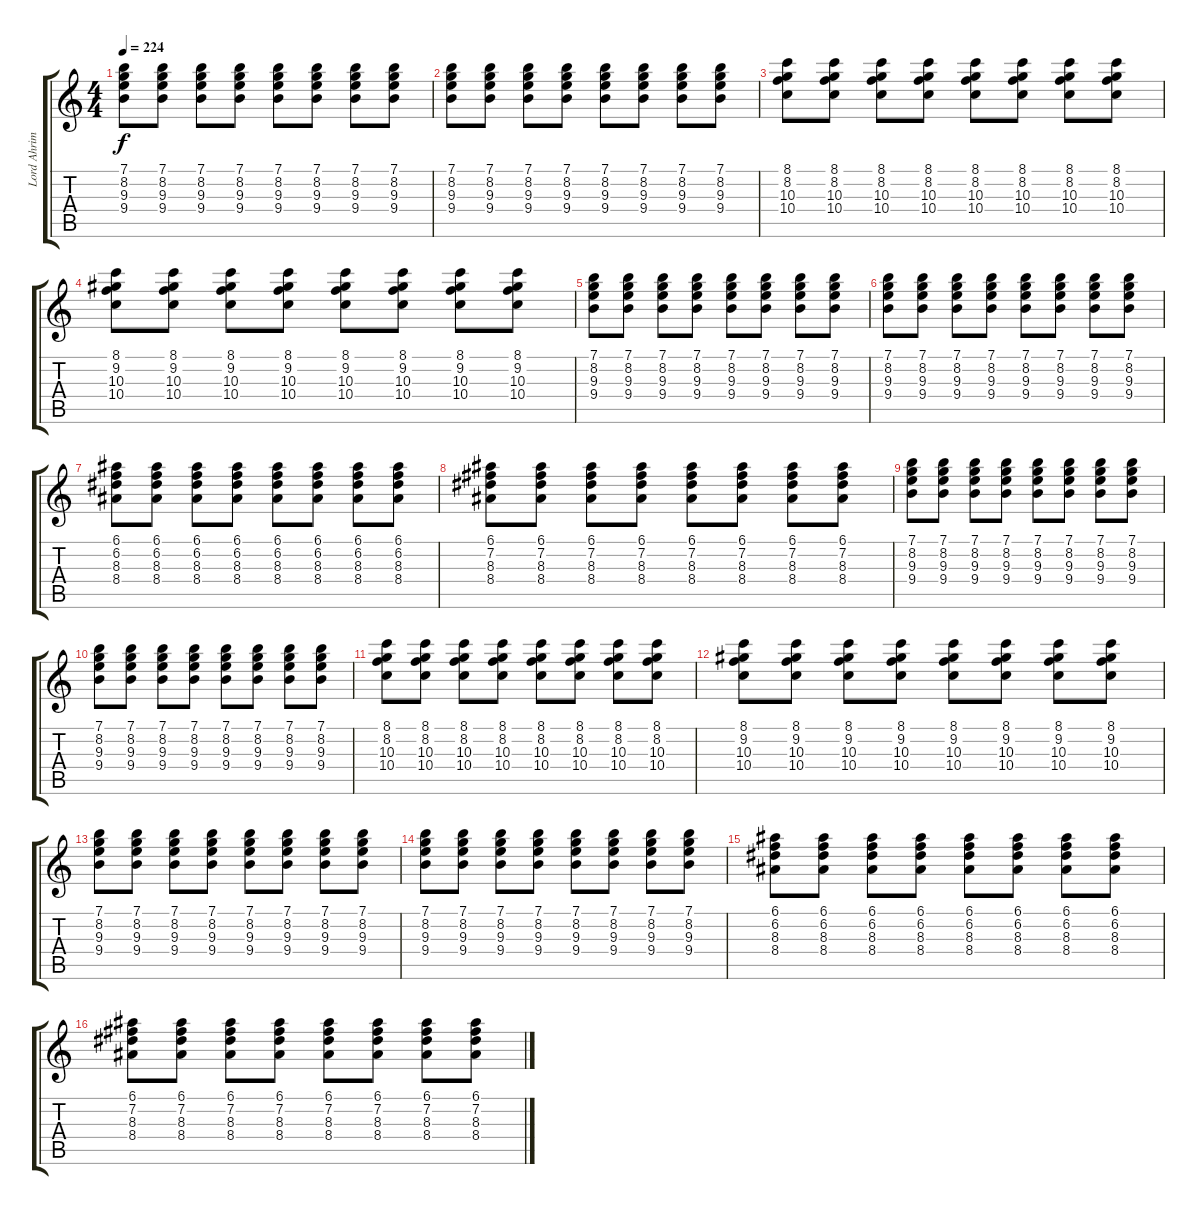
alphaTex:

\track ("Lord Ahriman" "Lord Ahrim") {instrument overdrivenguitar}
\staff {score tabs}
\tuning (E4 B3 G3 D3 A2 E2) {hide}
\ts (4 4)
\tempo 224
\clef g2
\ks c
(7.1 8.2 9.3 9.4).8{dy f} (7.1 8.2 9.3 9.4).8 (7.1 8.2 9.3 9.4).8 (7.1 8.2 9.3 9.4).8 (7.1 8.2 9.3 9.4).8 (7.1 8.2 9.3 9.4).8 (7.1 8.2 9.3 9.4).8 (7.1 8.2 9.3 9.4).8 |
(7.1 8.2 9.3 9.4).8 (7.1 8.2 9.3 9.4).8 (7.1 8.2 9.3 9.4).8 (7.1 8.2 9.3 9.4).8 (7.1 8.2 9.3 9.4).8 (7.1 8.2 9.3 9.4).8 (7.1 8.2 9.3 9.4).8 (7.1 8.2 9.3 9.4).8 |
(8.1 8.2 10.3 10.4).8 (8.1 8.2 10.3 10.4).8 (8.1 8.2 10.3 10.4).8 (8.1 8.2 10.3 10.4).8 (8.1 8.2 10.3 10.4).8 (8.1 8.2 10.3 10.4).8 (8.1 8.2 10.3 10.4).8 (8.1 8.2 10.3 10.4).8 |
(8.1 9.2 10.3 10.4).8 (8.1 9.2 10.3 10.4).8 (8.1 9.2 10.3 10.4).8 (8.1 9.2 10.3 10.4).8 (8.1 9.2 10.3 10.4).8 (8.1 9.2 10.3 10.4).8 (8.1 9.2 10.3 10.4).8 (8.1 9.2 10.3 10.4).8 |
(7.1 8.2 9.3 9.4).8 (7.1 8.2 9.3 9.4).8 (7.1 8.2 9.3 9.4).8 (7.1 8.2 9.3 9.4).8 (7.1 8.2 9.3 9.4).8 (7.1 8.2 9.3 9.4).8 (7.1 8.2 9.3 9.4).8 (7.1 8.2 9.3 9.4).8 |
(7.1 8.2 9.3 9.4).8 (7.1 8.2 9.3 9.4).8 (7.1 8.2 9.3 9.4).8 (7.1 8.2 9.3 9.4).8 (7.1 8.2 9.3 9.4).8 (7.1 8.2 9.3 9.4).8 (7.1 8.2 9.3 9.4).8 (7.1 8.2 9.3 9.4).8 |
(6.1 6.2 8.3 8.4).8 (6.1 6.2 8.3 8.4).8 (6.1 6.2 8.3 8.4).8 (6.1 6.2 8.3 8.4).8 (6.1 6.2 8.3 8.4).8 (6.1 6.2 8.3 8.4).8 (6.1 6.2 8.3 8.4).8 (6.1 6.2 8.3 8.4).8 |
(6.1 7.2 8.3 8.4).8 (6.1 7.2 8.3 8.4).8 (6.1 7.2 8.3 8.4).8 (6.1 7.2 8.3 8.4).8 (6.1 7.2 8.3 8.4).8 (6.1 7.2 8.3 8.4).8 (6.1 7.2 8.3 8.4).8 (6.1 7.2 8.3 8.4).8 |
(7.1 8.2 9.3 9.4).8 (7.1 8.2 9.3 9.4).8 (7.1 8.2 9.3 9.4).8 (7.1 8.2 9.3 9.4).8 (7.1 8.2 9.3 9.4).8 (7.1 8.2 9.3 9.4).8 (7.1 8.2 9.3 9.4).8 (7.1 8.2 9.3 9.4).8 |
(7.1 8.2 9.3 9.4).8 (7.1 8.2 9.3 9.4).8 (7.1 8.2 9.3 9.4).8 (7.1 8.2 9.3 9.4).8 (7.1 8.2 9.3 9.4).8 (7.1 8.2 9.3 9.4).8 (7.1 8.2 9.3 9.4).8 (7.1 8.2 9.3 9.4).8 |
(8.1 8.2 10.3 10.4).8 (8.1 8.2 10.3 10.4).8 (8.1 8.2 10.3 10.4).8 (8.1 8.2 10.3 10.4).8 (8.1 8.2 10.3 10.4).8 (8.1 8.2 10.3 10.4).8 (8.1 8.2 10.3 10.4).8 (8.1 8.2 10.3 10.4).8 |
(8.1 9.2 10.3 10.4).8 (8.1 9.2 10.3 10.4).8 (8.1 9.2 10.3 10.4).8 (8.1 9.2 10.3 10.4).8 (8.1 9.2 10.3 10.4).8 (8.1 9.2 10.3 10.4).8 (8.1 9.2 10.3 10.4).8 (8.1 9.2 10.3 10.4).8 |
(7.1 8.2 9.3 9.4).8 (7.1 8.2 9.3 9.4).8 (7.1 8.2 9.3 9.4).8 (7.1 8.2 9.3 9.4).8 (7.1 8.2 9.3 9.4).8 (7.1 8.2 9.3 9.4).8 (7.1 8.2 9.3 9.4).8 (7.1 8.2 9.3 9.4).8 |
(7.1 8.2 9.3 9.4).8 (7.1 8.2 9.3 9.4).8 (7.1 8.2 9.3 9.4).8 (7.1 8.2 9.3 9.4).8 (7.1 8.2 9.3 9.4).8 (7.1 8.2 9.3 9.4).8 (7.1 8.2 9.3 9.4).8 (7.1 8.2 9.3 9.4).8 |
(6.1 6.2 8.3 8.4).8 (6.1 6.2 8.3 8.4).8 (6.1 6.2 8.3 8.4).8 (6.1 6.2 8.3 8.4).8 (6.1 6.2 8.3 8.4).8 (6.1 6.2 8.3 8.4).8 (6.1 6.2 8.3 8.4).8 (6.1 6.2 8.3 8.4).8 |
(6.1 7.2 8.3 8.4).8 (6.1 7.2 8.3 8.4).8 (6.1 7.2 8.3 8.4).8 (6.1 7.2 8.3 8.4).8 (6.1 7.2 8.3 8.4).8 (6.1 7.2 8.3 8.4).8 (6.1 7.2 8.3 8.4).8 (6.1 7.2 8.3 8.4).8
